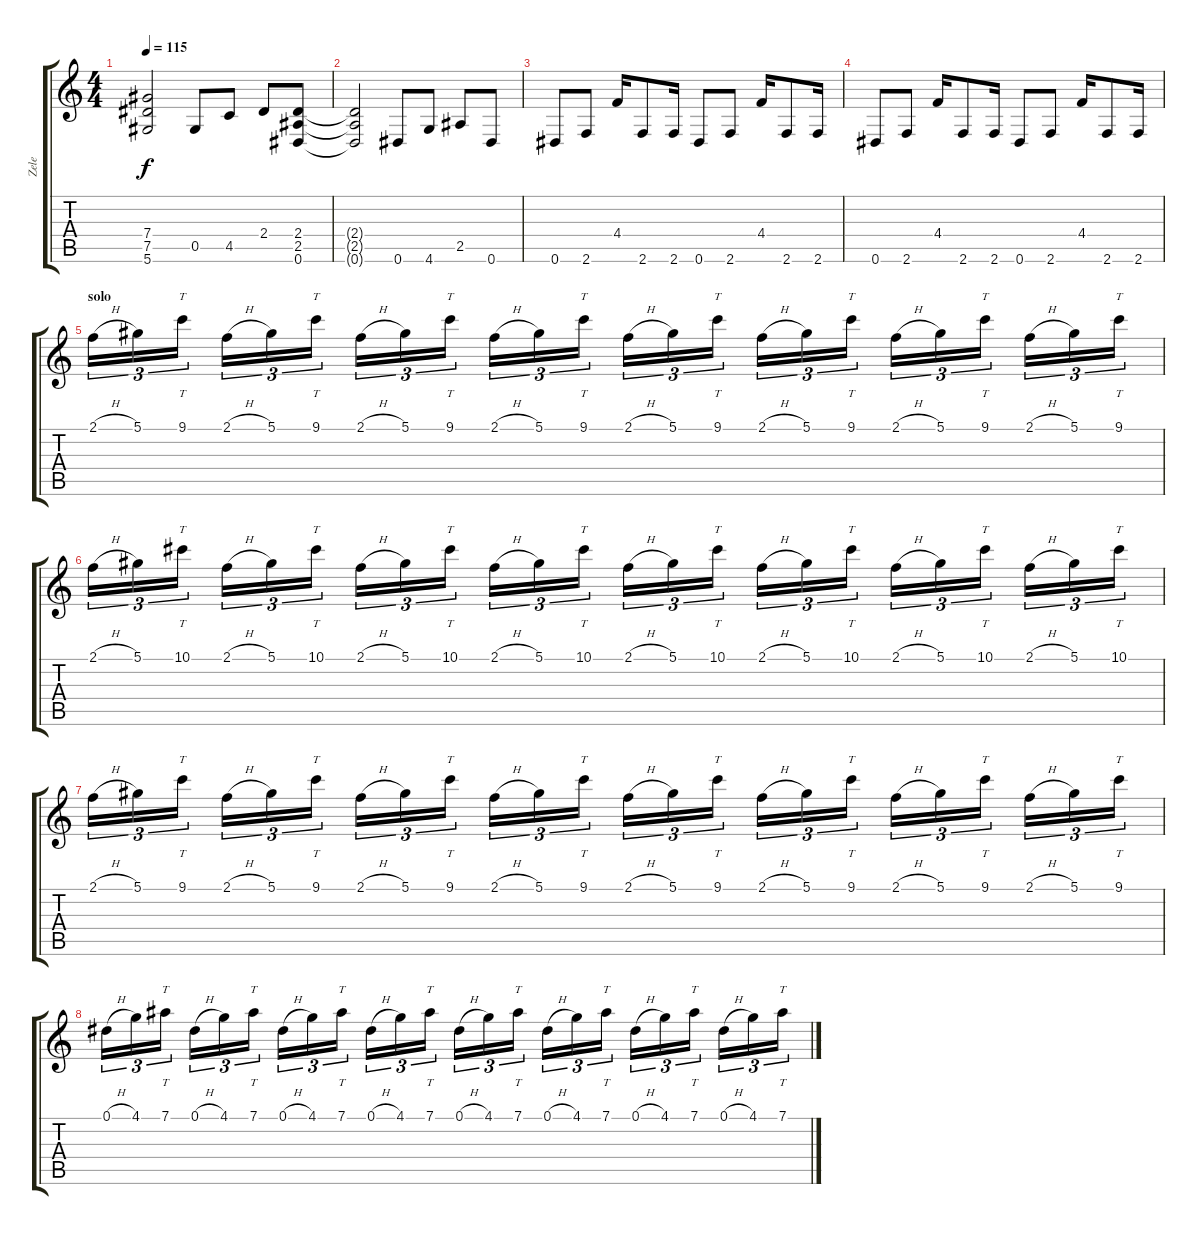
\track ("Zele" "Zele") {instrument distortionguitar}
\staff {score tabs}
\tuning (Eb4 Bb3 Gb3 Db3 Ab2 Eb2) {hide}
\ts (4 4)
\tempo 115
\clef g2
\ks c
(7.4 7.5 5.6).2{dy f} 0.5.8 4.5.8 2.4.8 (2.4 2.5 0.6).8 |
(2.4{t} 2.5{t} 0.6{t}).2 0.6.8 4.6.8 2.5.8 0.6.8 |
0.6.8 2.6.8 4.4.16 2.6.8 2.6.16 0.6.8 2.6.8 4.4.16 2.6.8 2.6.16 |
0.6.8 2.6.8 4.4.16 2.6.8 2.6.16 0.6.8 2.6.8 4.4.16 2.6.8 2.6.16 |
\section ("" "solo")
2.1{h}.16{tu (3 2)} 5.1.16{tu (3 2)} 9.1.16{tt tu (3 2)} 2.1{h}.16{tu (3 2)} 5.1.16{tu (3 2)} 9.1.16{tt tu (3 2)} 2.1{h}.16{tu (3 2)} 5.1.16{tu (3 2)} 9.1.16{tt tu (3 2)} 2.1{h}.16{tu (3 2)} 5.1.16{tu (3 2)} 9.1.16{tt tu (3 2)} 2.1{h}.16{tu (3 2)} 5.1.16{tu (3 2)} 9.1.16{tt tu (3 2)} 2.1{h}.16{tu (3 2)} 5.1.16{tu (3 2)} 9.1.16{tt tu (3 2)} 2.1{h}.16{tu (3 2)} 5.1.16{tu (3 2)} 9.1.16{tt tu (3 2)} 2.1{h}.16{tu (3 2)} 5.1.16{tu (3 2)} 9.1.16{tt tu (3 2)} |
2.1{h}.16{tu (3 2)} 5.1.16{tu (3 2)} 10.1.16{tt tu (3 2)} 2.1{h}.16{tu (3 2)} 5.1.16{tu (3 2)} 10.1.16{tt tu (3 2)} 2.1{h}.16{tu (3 2)} 5.1.16{tu (3 2)} 10.1.16{tt tu (3 2)} 2.1{h}.16{tu (3 2)} 5.1.16{tu (3 2)} 10.1.16{tt tu (3 2)} 2.1{h}.16{tu (3 2)} 5.1.16{tu (3 2)} 10.1.16{tt tu (3 2)} 2.1{h}.16{tu (3 2)} 5.1.16{tu (3 2)} 10.1.16{tt tu (3 2)} 2.1{h}.16{tu (3 2)} 5.1.16{tu (3 2)} 10.1.16{tt tu (3 2)} 2.1{h}.16{tu (3 2)} 5.1.16{tu (3 2)} 10.1.16{tt tu (3 2)} |
2.1{h}.16{tu (3 2)} 5.1.16{tu (3 2)} 9.1.16{tt tu (3 2)} 2.1{h}.16{tu (3 2)} 5.1.16{tu (3 2)} 9.1.16{tt tu (3 2)} 2.1{h}.16{tu (3 2)} 5.1.16{tu (3 2)} 9.1.16{tt tu (3 2)} 2.1{h}.16{tu (3 2)} 5.1.16{tu (3 2)} 9.1.16{tt tu (3 2)} 2.1{h}.16{tu (3 2)} 5.1.16{tu (3 2)} 9.1.16{tt tu (3 2)} 2.1{h}.16{tu (3 2)} 5.1.16{tu (3 2)} 9.1.16{tt tu (3 2)} 2.1{h}.16{tu (3 2)} 5.1.16{tu (3 2)} 9.1.16{tt tu (3 2)} 2.1{h}.16{tu (3 2)} 5.1.16{tu (3 2)} 9.1.16{tt tu (3 2)} |
0.1{h}.16{tu (3 2)} 4.1.16{tu (3 2)} 7.1.16{tt tu (3 2)} 0.1{h}.16{tu (3 2)} 4.1.16{tu (3 2)} 7.1.16{tt tu (3 2)} 0.1{h}.16{tu (3 2)} 4.1.16{tu (3 2)} 7.1.16{tt tu (3 2)} 0.1{h}.16{tu (3 2)} 4.1.16{tu (3 2)} 7.1.16{tt tu (3 2)} 0.1{h}.16{tu (3 2)} 4.1.16{tu (3 2)} 7.1.16{tt tu (3 2)} 0.1{h}.16{tu (3 2)} 4.1.16{tu (3 2)} 7.1.16{tt tu (3 2)} 0.1{h}.16{tu (3 2)} 4.1.16{tu (3 2)} 7.1.16{tt tu (3 2)} 0.1{h}.16{tu (3 2)} 4.1.16{tu (3 2)} 7.1.16{tt tu (3 2)}
